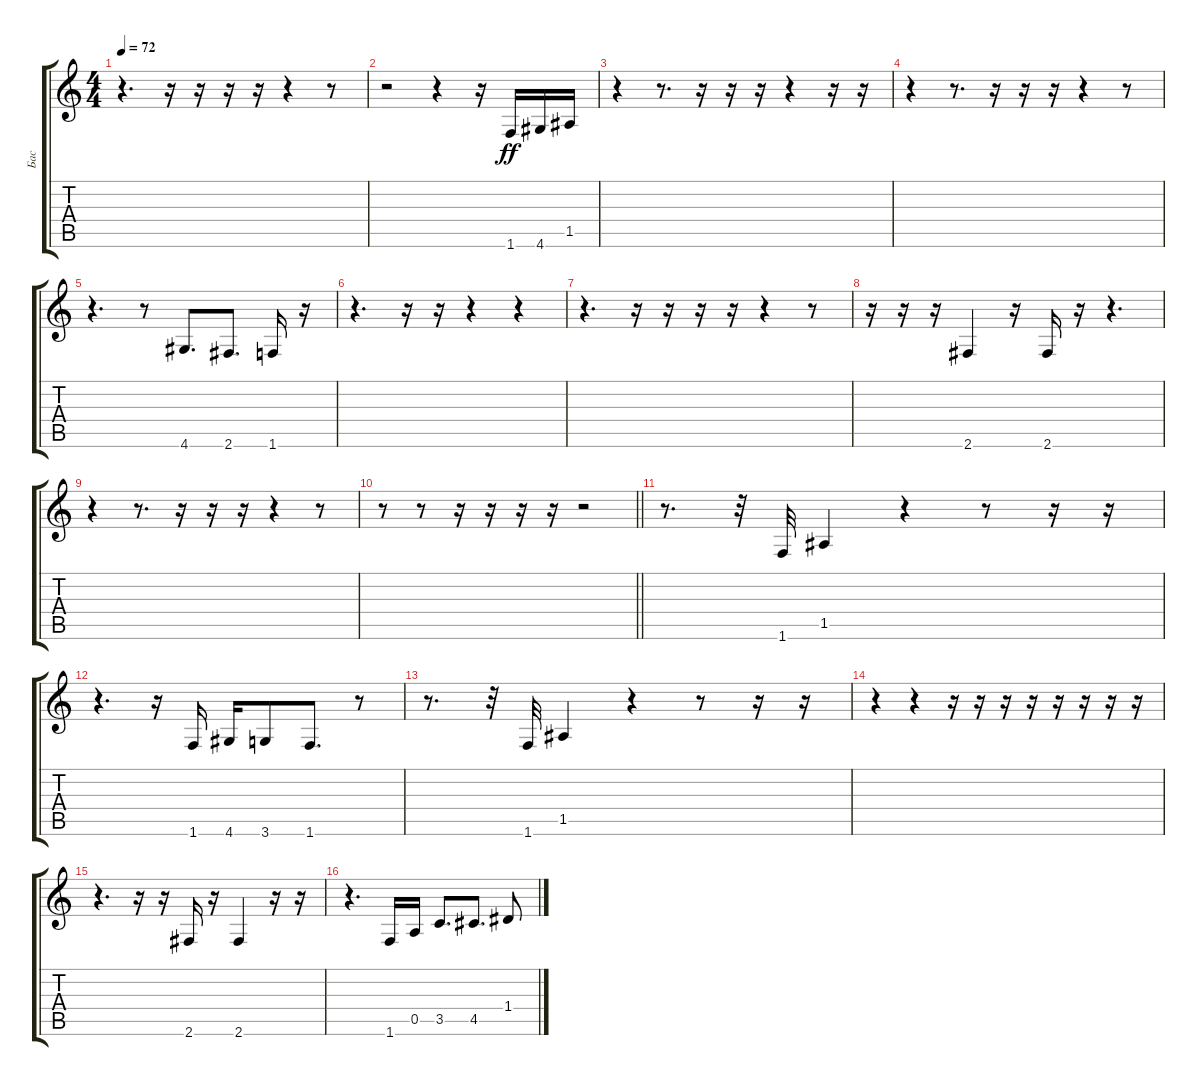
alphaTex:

\track ("Бас" "Бас") {instrument electricbassfinger}
\staff {score tabs}
\tuning (E4 B3 G3 D3 A2 E2) {hide}
\ts (4 4)
\tempo 72
\clef g2
\ks c
r.4{d dy ff} r.16 r.16 r.16 r.16 r.4 r.8 |
r.2 r.4 r.16 1.6.16 4.6.16 1.5.16 |
r.4 r.8{d} r.16 r.16 r.16 r.4 r.16 r.16 |
r.4 r.8{d} r.16 r.16 r.16 r.4 r.8 |
r.4{d} r.8 4.6.8{d} 2.6.8{d} 1.6.16 r.16 |
r.4{d} r.16 r.16 r.4 r.4 |
r.4{d} r.16 r.16 r.16 r.16 r.4 r.8 |
r.16 r.16 r.16 2.6.4 r.16 2.6.16 r.16 r.4{d} |
r.4 r.8{d} r.16 r.16 r.16 r.4 r.8 |
\barLineRight lightlight
r.8 r.8 r.16 r.16 r.16 r.16 r.2 |
r.8{d} r.32 1.6.32 1.5.4 r.4 r.8 r.16 r.16 |
r.4{d} r.16 1.6.16 4.6.16 3.6.8 1.6.8{d} r.8 |
r.8{d} r.32 1.6.32 1.5.4 r.4 r.8 r.16 r.16 |
r.4 r.4 r.16 r.16 r.16 r.16 r.16 r.16 r.16 r.16 |
r.4{d} r.16 r.16 2.6.16 r.16 2.6.4 r.16 r.16 |
r.4{d} 1.6.16 0.5.16 3.5.8{d} 4.5.8{d} 1.4.8
